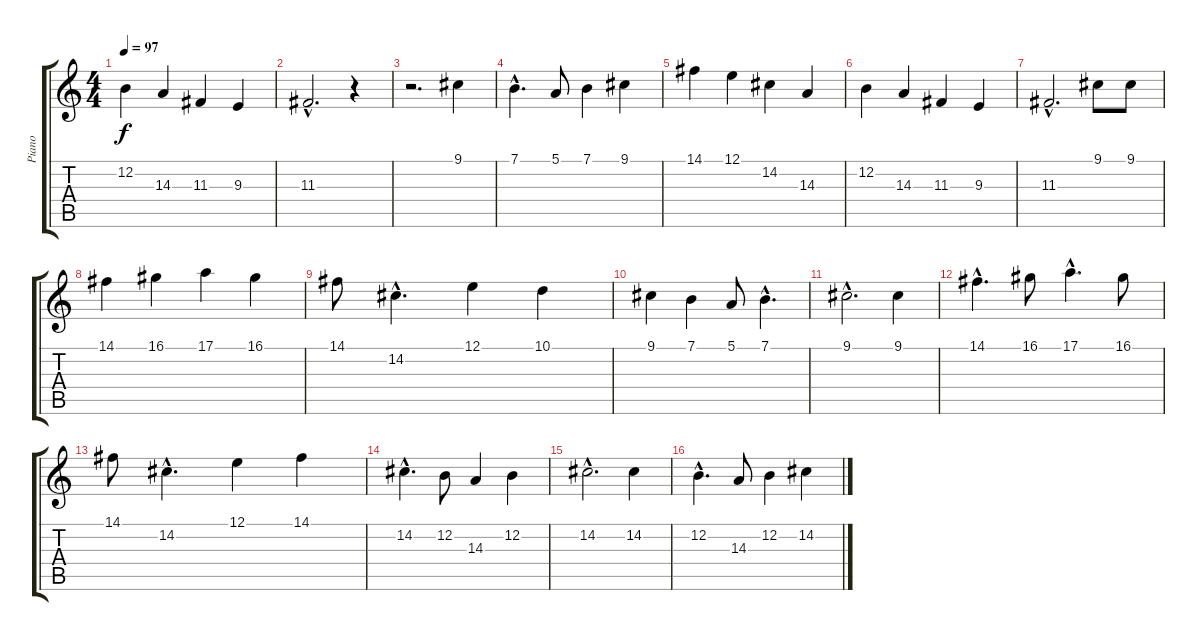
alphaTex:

\track ("Piano" "Piano") {instrument electricpiano2}
\staff {score tabs}
\tuning (E4 B3 G3 D3 A2 E2) {hide}
\ts (4 4)
\tempo 97
\clef g2
\ks c
12.2.4{dy f} 14.3.4 11.3.4 9.3.4 |
11.3{hac}.2{d} r.4 |
r.2{d} 9.1.4 |
7.1{hac}.4{d} 5.1.8 7.1.4 9.1.4 |
14.1.4 12.1.4 14.2.4 14.3.4 |
12.2.4 14.3.4 11.3.4 9.3.4 |
11.3{hac}.2{d} 9.1.8 9.1.8 |
14.1.4 16.1.4 17.1.4 16.1.4 |
14.1.8 14.2{hac}.4{d} 12.1.4 10.1.4 |
9.1.4 7.1.4 5.1.8 7.1{hac}.4{d} |
9.1{hac}.2{d} 9.1.4 |
14.1{hac}.4{d} 16.1.8 17.1{hac}.4{d} 16.1.8 |
14.1.8 14.2{hac}.4{d} 12.1.4 14.1.4 |
14.2{hac}.4{d} 12.2.8 14.3.4 12.2.4 |
14.2{hac}.2{d} 14.2.4 |
12.2{hac}.4{d} 14.3.8 12.2.4 14.2.4
